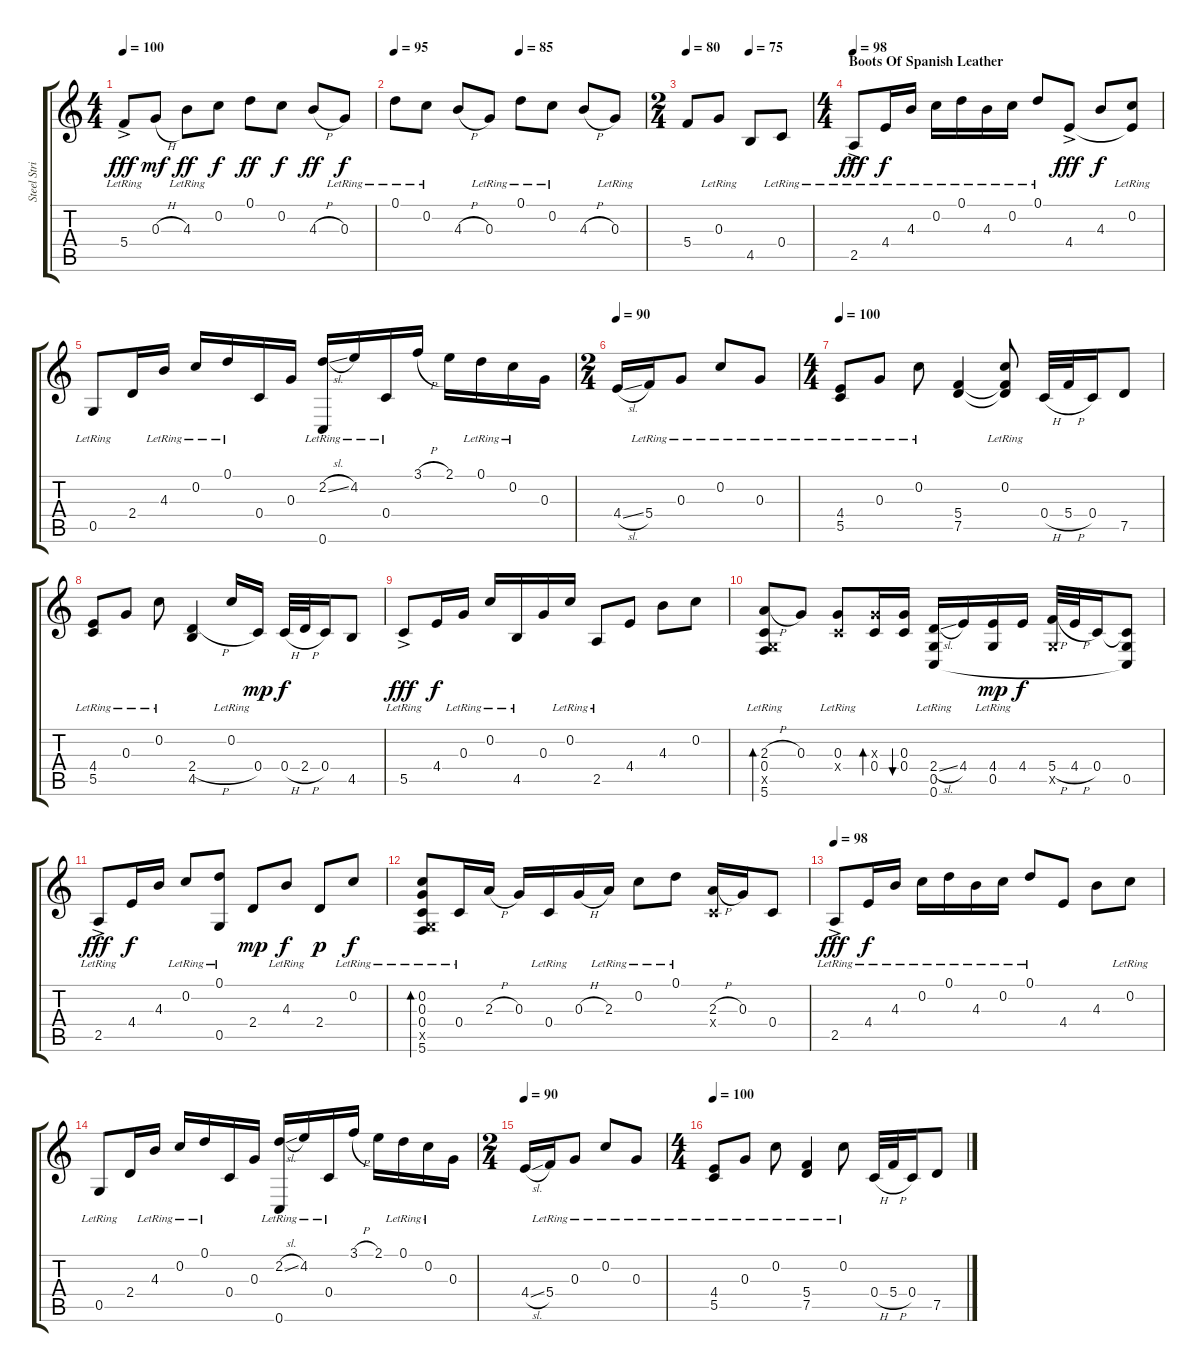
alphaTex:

\track ("Steel String Guitar" "Steel Stri") {instrument acousticguitarnylon}
\staff {score tabs}
\tuning (D4 C4 G3 C3 G2 C2) {hide}
\ts (4 4)
\tempo 100
\clef g2
\ks c
5.4{ac lr}.8{dy fff} 0.3{h}.8{dy mf} 4.3{lr}.8{dy ff} 0.2.8{dy f} 0.1.8{dy ff} 0.2.8{dy f} 4.3{h}.8{dy ff} 0.3{lr}.8{dy f} |
\tempo 95
\tempo (85 0.5)
0.1{lr}.8 0.2{lr}.8 4.3{h}.8 0.3{lr}.8 0.1{lr}.8 0.2{lr}.8 4.3{h}.8 0.3{lr}.8 |
\ts (2 4)
\tempo 80
\tempo (75 0.5)
5.4.8 0.3{lr}.8 4.5.8 0.4{lr}.8 |
\ts (4 4)
\section ("" "Boots Of Spanish Leather")
\tempo 98
2.5{ac lr}.8{dy fff} 4.4{lr}.16{dy f} 4.3{lr}.16 0.2{lr}.16 0.1{lr}.16 4.3{lr}.16 0.2{lr}.16 0.1{lr}.8 4.4{ac}.8{dy fff} 4.3.8{dy f} (0.2{lr} 4.4{t}).8 |
0.5{lr}.8 2.4.16 4.3{lr}.16 0.2{lr}.16 0.1{lr}.16 0.4.16 0.3.16 (2.2{sl} 0.6{lr}).16 4.2{lr}.16 0.4{lr}.16 3.1{h}.16 2.1.16 0.1{lr}.16 0.2{lr}.16 0.3.16 |
\ts (2 4)
\tempo 90
4.4{sl}.16 5.4{lr}.16 0.3{lr}.8 0.2{lr}.8 0.3{lr}.8 |
\ts (4 4)
\tempo 100
(4.4{lr} 5.5{lr}).8 0.3{lr}.8 0.2{lr}.8 (5.4 7.5).4 (0.2{lr} 5.4{t} 7.5{t}).8 0.4{h}.32 5.4{h}.32 0.4.16 7.5.8 |
(4.4{lr} 5.5{lr}).8 0.3{lr}.8 0.2{lr}.8 (2.4{h} 4.5).4 0.2{lr}.16 0.4.16{dy mp} 0.4{h}.32{dy f} 2.4{h}.32 0.4.16 4.5.8 |
5.5{ac lr}.8{dy fff} 4.4.16{dy f} 0.3{lr}.16 0.2{lr}.16 4.5{lr}.16 0.3.16 0.2{lr}.16 2.5{lr}.8 4.4.8 4.3.8 0.2.8 |
(2.3{h} 0.4{lr} 0.5{x} 5.6{lr}).8{bd 60} 0.3.8 (0.3{lr} 0.4{x}).8 (0.3{x} 0.4).16{bd 60} (0.3 0.4).16{bu 60} (2.4{sl} 0.5{lr} 0.6).16 4.4.16 (4.4 0.5{lr}).16{dy mp} 4.4.16{dy f} (5.4{h} 0.5{x}).32 4.4{h}.32 0.4.16 (0.4{t} 0.5 0.6{t}).8 |
2.5{ac lr}.8{dy fff} 4.4.16{dy f} 4.3.16 0.2{lr}.8 (0.1{lr} 0.5{lr}).8 2.4.8{dy mp} 4.3{lr}.8{dy f} 2.4.8{dy p} 0.2{lr}.8{dy f} |
(0.2{lr} 0.3 0.4 0.5{x} 5.6{lr}).8{bd 60} 0.4{lr}.16 2.3{h}.16 0.3.16 0.4{lr}.16 0.3{h}.16 2.3{lr}.16 0.2{lr}.8 0.1{lr}.8 (2.3{h} 0.4{x}).16 0.3.16 0.4.8 |
\tempo 98
2.5{ac lr}.8{dy fff} 4.4{lr}.16{dy f} 4.3{lr}.16 0.2{lr}.16 0.1{lr}.16 4.3{lr}.16 0.2{lr}.16 0.1{lr}.8 4.4.8 4.3.8 0.2{lr}.8 |
0.5{lr}.8 2.4.16 4.3{lr}.16 0.2{lr}.16 0.1{lr}.16 0.4.16 0.3.16 (2.2{sl} 0.6{lr}).16 4.2{lr}.16 0.4{lr}.16 3.1{h}.16 2.1.16 0.1{lr}.16 0.2{lr}.16 0.3.16 |
\ts (2 4)
\tempo 90
4.4{sl}.16 5.4{lr}.16 0.3{lr}.8 0.2{lr}.8 0.3{lr}.8 |
\ts (4 4)
\tempo 100
(4.4{lr} 5.5{lr}).8 0.3{lr}.8 0.2{lr}.8 (5.4{lr} 7.5{lr}).4 0.2{lr}.8 0.4{h}.32 5.4{h}.32 0.4.16 7.5.8
